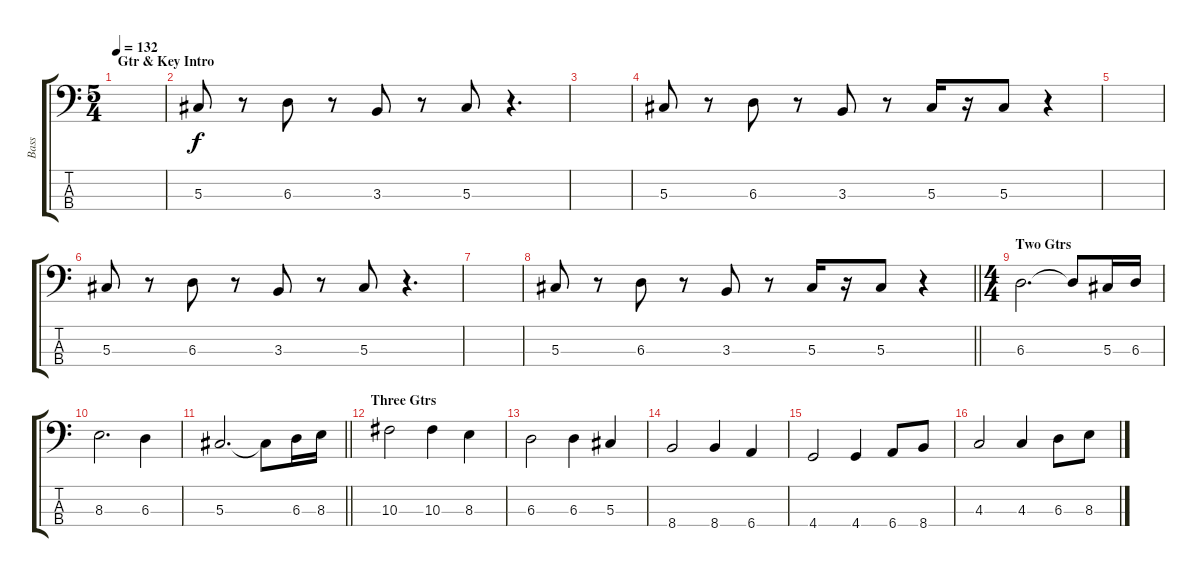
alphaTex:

\track ("Bass" "Bass") {instrument electricbasspick}
\staff {score tabs}
\tuning (Gb2 Db2 Ab1 Eb1) {hide}
\ts (5 4)
\section ("" "Gtr & Key Intro")
\tempo 132
\clef f4
\ks c
|
5.3.8 r.8 6.3.8 r.8 3.3.8 r.8 5.3.8 r.4{d} |
|
5.3.8 r.8 6.3.8 r.8 3.3.8 r.8 5.3.16 r.16 5.3.8 r.4 |
|
5.3.8 r.8 6.3.8 r.8 3.3.8 r.8 5.3.8 r.4{d} |
|
\barLineRight lightlight
5.3.8 r.8 6.3.8 r.8 3.3.8 r.8 5.3.16 r.16 5.3.8 r.4 |
\ts (4 4)
\section ("" "Two Gtrs")
6.3.2{d} 6.3{t}.8 5.3.16 6.3.16 |
8.3.2{d} 6.3.4 |
\barLineRight lightlight
5.3.2{d} 5.3{t}.8 6.3.16 8.3.16 |
\section ("" "Three Gtrs")
10.3.2 10.3.4 8.3.4 |
6.3.2 6.3.4 5.3.4 |
8.4.2 8.4.4 6.4.4 |
4.4.2 4.4.4 6.4.8 8.4.8 |
4.3.2 4.3.4 6.3.8 8.3.8
